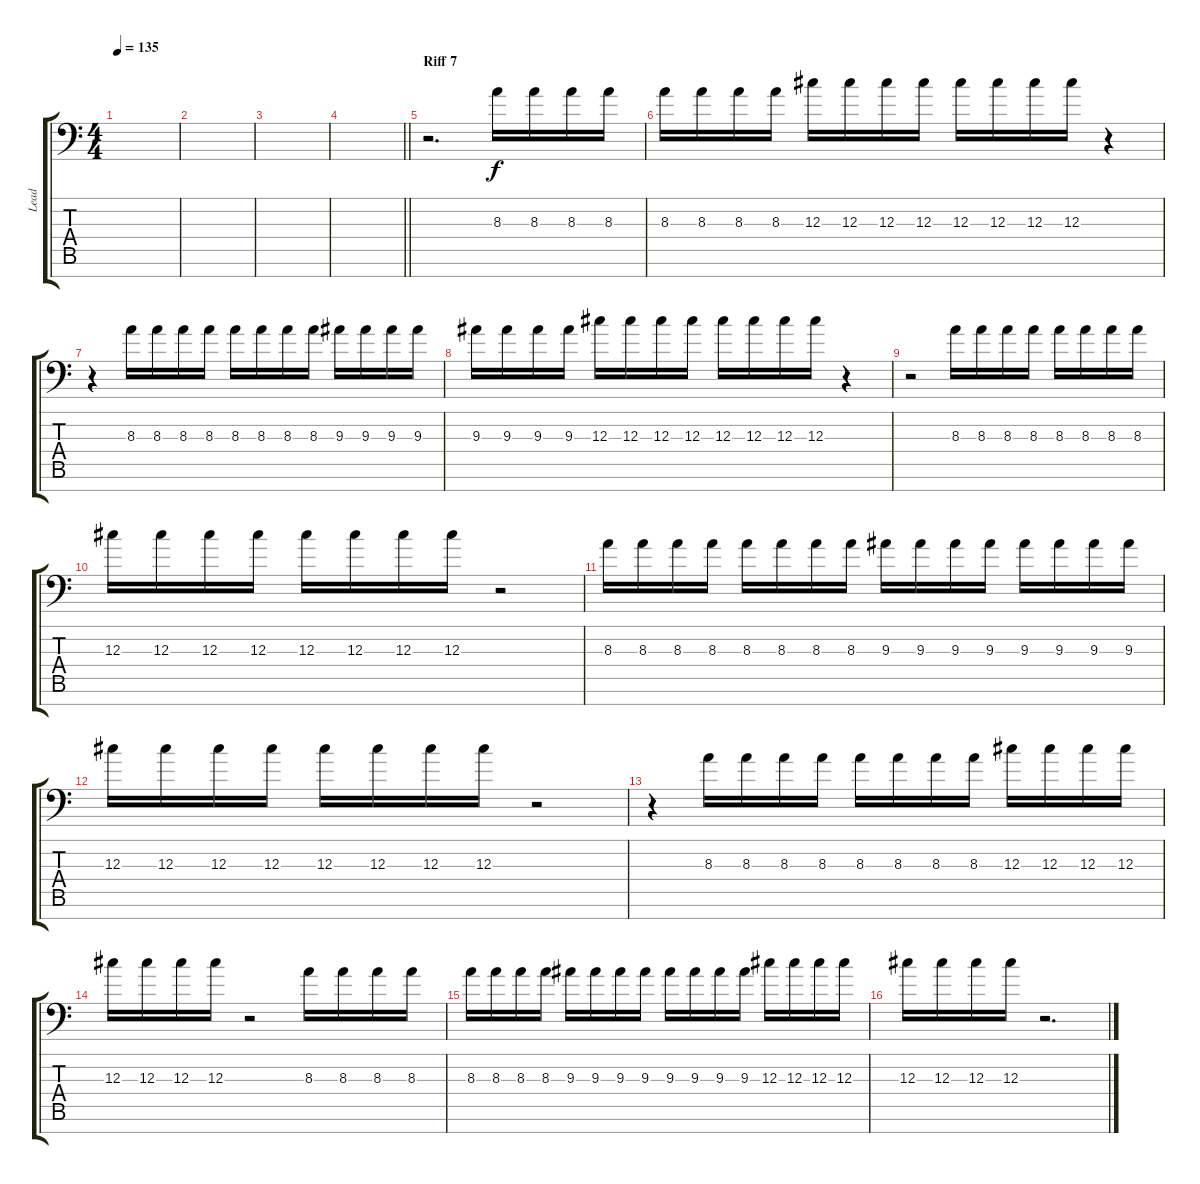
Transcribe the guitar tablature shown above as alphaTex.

\track ("Lead" "Lead") {instrument distortionguitar}
\staff {score tabs}
\tuning (Bb3 F3 Db3 Ab2 Eb2 Bb1 F1) {hide}
\ts (4 4)
\tempo 135
\clef f4
\ks c
|
|
|
\barLineRight lightlight
|
\section ("" "Riff 7")
r.2{d} 8.3.16 8.3.16 8.3.16 8.3.16 |
8.3.16 8.3.16 8.3.16 8.3.16 12.3.16 12.3.16 12.3.16 12.3.16 12.3.16 12.3.16 12.3.16 12.3.16 r.4 |
r.4 8.3.16 8.3.16 8.3.16 8.3.16 8.3.16 8.3.16 8.3.16 8.3.16 9.3.16 9.3.16 9.3.16 9.3.16 |
9.3.16 9.3.16 9.3.16 9.3.16 12.3.16 12.3.16 12.3.16 12.3.16 12.3.16 12.3.16 12.3.16 12.3.16 r.4 |
r.2 8.3.16 8.3.16 8.3.16 8.3.16 8.3.16 8.3.16 8.3.16 8.3.16 |
12.3.16 12.3.16 12.3.16 12.3.16 12.3.16 12.3.16 12.3.16 12.3.16 r.2 |
8.3.16 8.3.16 8.3.16 8.3.16 8.3.16 8.3.16 8.3.16 8.3.16 9.3.16 9.3.16 9.3.16 9.3.16 9.3.16 9.3.16 9.3.16 9.3.16 |
12.3.16 12.3.16 12.3.16 12.3.16 12.3.16 12.3.16 12.3.16 12.3.16 r.2 |
r.4 8.3.16 8.3.16 8.3.16 8.3.16 8.3.16 8.3.16 8.3.16 8.3.16 12.3.16 12.3.16 12.3.16 12.3.16 |
12.3.16 12.3.16 12.3.16 12.3.16 r.2 8.3.16 8.3.16 8.3.16 8.3.16 |
8.3.16 8.3.16 8.3.16 8.3.16 9.3.16 9.3.16 9.3.16 9.3.16 9.3.16 9.3.16 9.3.16 9.3.16 12.3.16 12.3.16 12.3.16 12.3.16 |
12.3.16 12.3.16 12.3.16 12.3.16 r.2{d}
